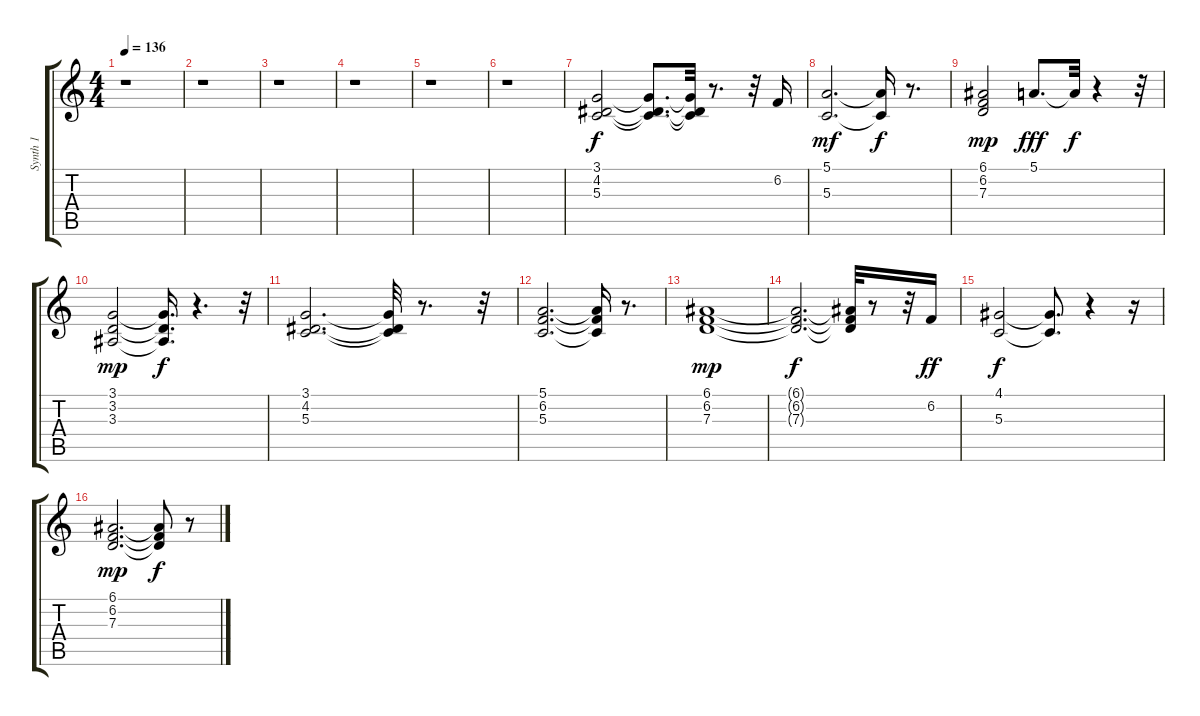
\track ("Synth 1" "Synth 1") {instrument stringensemble1}
\staff {score tabs}
\tuning (E4 B3 G3 D3 A2 E2) {hide}
\ts (4 4)
\tempo 136
\clef g2
\ks c
r.1{dy fff} |
r.1 |
r.1 |
r.1 |
r.1 |
r.1 |
(3.1 4.2 5.3).2{dy f} (3.1{t} 4.2{t} 5.3{t}).8{d} (3.1{t} 4.2{t} 5.3{t}).32 r.8{d} r.32 6.2.16 |
(5.1 5.3).2{d dy mf} (5.1{t} 5.3{t}).16{dy f} r.8{d} |
(6.1 6.2 7.3).2{dy mp} 5.1.8{d dy fff} 5.1{t}.32{dy f} r.4 r.32 |
(3.1 3.2 3.3).2{dy mp} (3.1{t} 3.2{t} 3.3{t}).16{d dy f} r.4{d} r.32 |
(3.1 4.2 5.3).2{d} (3.1{t} 4.2{t} 5.3{t}).32 r.8{d} r.32 |
(5.1 6.2 5.3).2{d} (5.1{t} 6.2{t} 5.3{t}).16 r.8{d} |
(6.1 6.2 7.3).1{dy mp} |
(6.1{t} 6.2{t} 7.3{t}).2{d dy f} (6.1{t} 6.2{t} 7.3{t}).32 r.8 r.32 6.2.16{dy ff} |
(4.1 5.3).2{dy f} (4.1{t} 5.3{t}).8{d} r.4 r.16 |
(6.1 6.2 7.3).2{d dy mp} (6.1{t} 6.2{t} 7.3{t}).8{dy f} r.8
